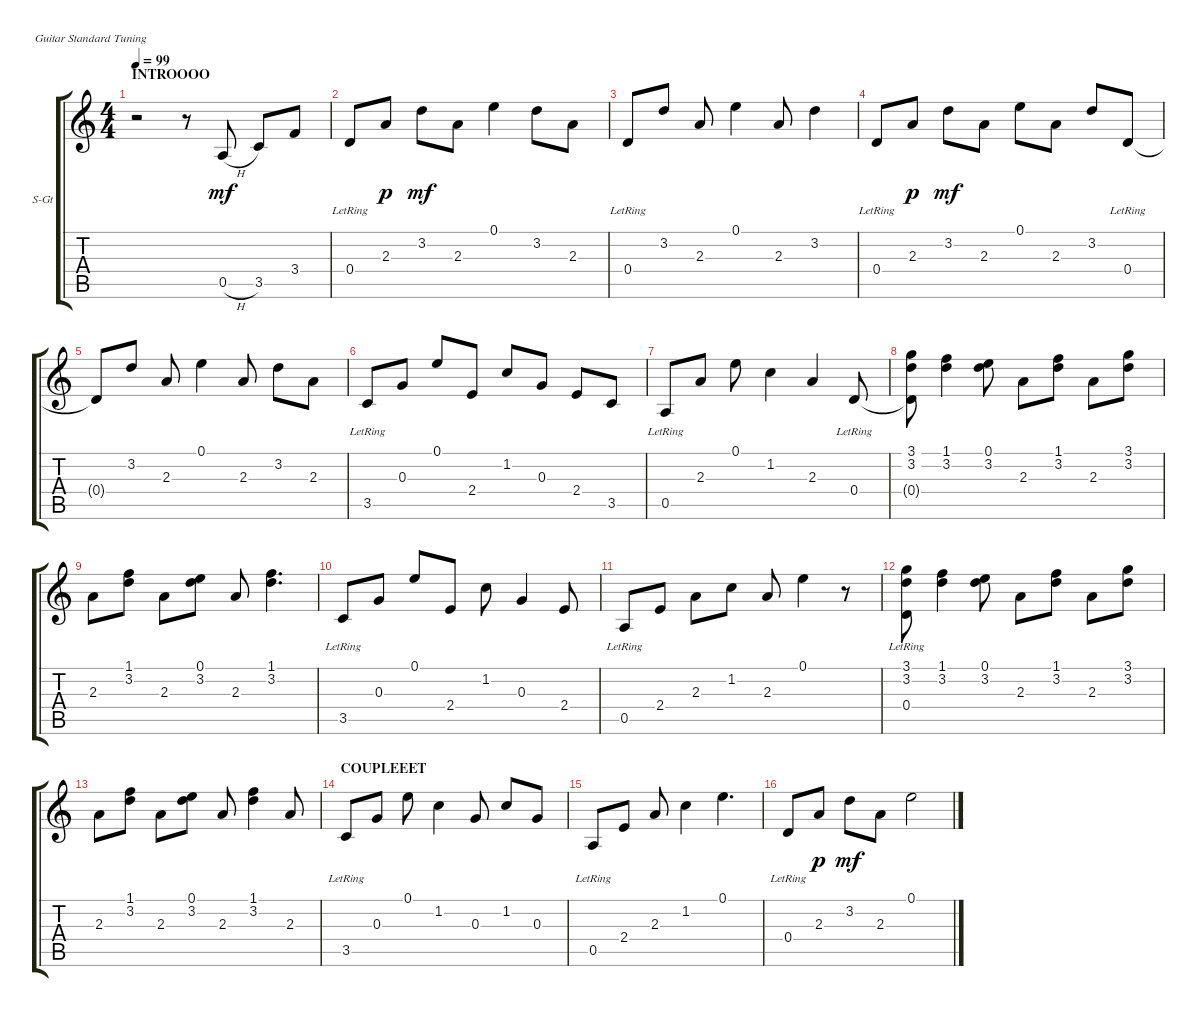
\defaultSystemsLayout 4
\bracketExtendMode groupsimilarinstruments
\firstSystemTrackNameOrientation horizontal
\otherSystemsTrackNameOrientation horizontal
\track ("Steel Guitar" "S-Gt") {instrument acousticguitarsteel}
\staff {score tabs}
\tuning (E4 B3 G3 D3 A2 E2)
\ts (4 4)
\section ("" "INTROOOO")
\tempo 99
\clef g2
\ks c
r.2{dy mf instrument acousticguitarsteel} r.8 0.5{h}.8 3.5.8 3.4.8 |
0.4{lr}.8 2.3.8{dy p} 3.2.8{dy mf} 2.3.8 0.1.4 3.2.8 2.3.8 |
0.4{lr}.8 3.2.8 2.3.8 0.1.4 2.3.8 3.2.4 |
0.4{lr}.8 2.3.8{dy p} 3.2.8{dy mf} 2.3.8 0.1.8 2.3.8 3.2.8 0.4{lr}.8 |
0.4{t}.8 3.2.8 2.3.8 0.1.4 2.3.8 3.2.8 2.3.8 |
3.5{lr}.8 0.3.8 0.1.8 2.4.8 1.2.8 0.3.8 2.4.8 3.5.8 |
0.5{lr}.8 2.3.8 0.1.8 1.2.4 2.3.4 0.4{lr}.8 |
(0.4{t} 3.1 3.2).8 (1.1 3.2).4 (0.1 3.2).8 2.3.8 (1.1 3.2).8 2.3.8 (3.1 3.2).8 |
2.3.8 (1.1 3.2).8 2.3.8 (0.1 3.2).8 2.3.8 (1.1 3.2).4{d} |
3.5{lr}.8 0.3.8 0.1.8 2.4.8 1.2.8 0.3.4 2.4.8 |
0.5{lr}.8 2.4.8 2.3.8 1.2.8 2.3.8 0.1.4 r.8 |
(3.1 3.2 0.4{lr}).8 (1.1 3.2).4 (0.1 3.2).8 2.3.8 (1.1 3.2).8 2.3.8 (3.1 3.2).8 |
2.3.8 (1.1 3.2).8 2.3.8 (0.1 3.2).8 2.3.8 (1.1 3.2).4 2.3.8 |
\section ("" "COUPLEEET")
3.5{lr}.8 0.3.8 0.1.8 1.2.4 0.3.8 1.2.8 0.3.8 |
0.5{lr}.8 2.4.8 2.3.8 1.2.4 0.1.4{d} |
0.4{lr}.8 2.3.8{dy p} 3.2.8{dy mf} 2.3.8 0.1.2
